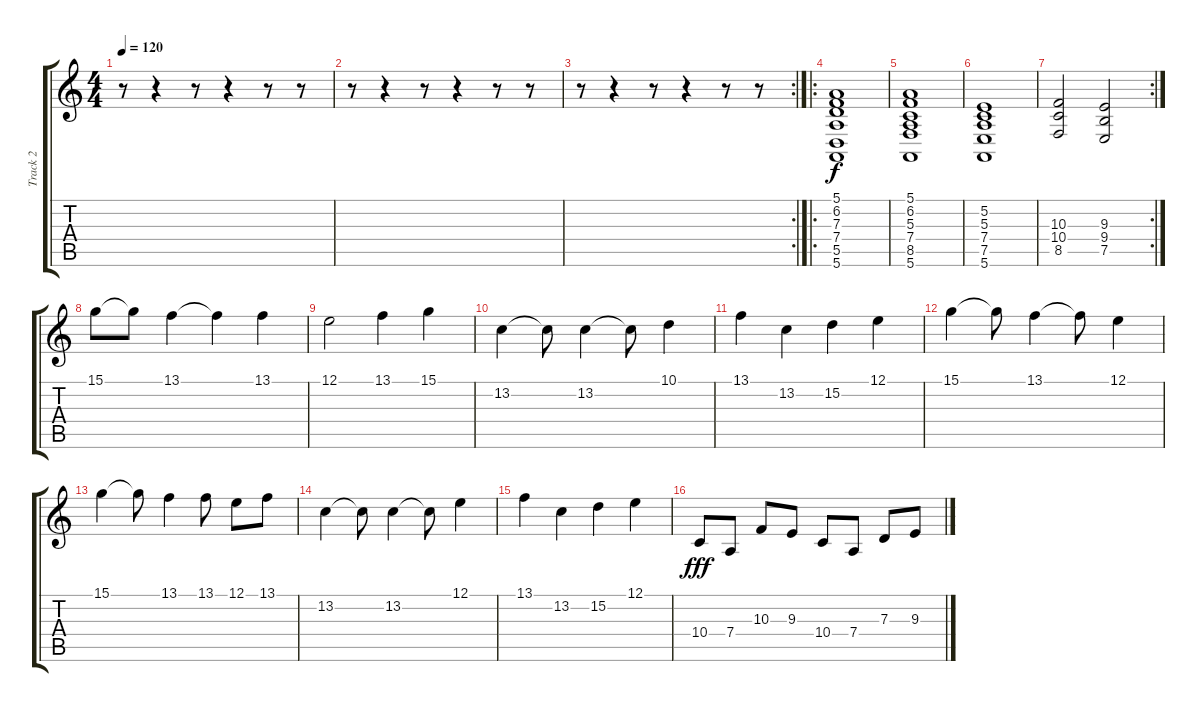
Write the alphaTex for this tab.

\track ("Track 2" "Track 2") {instrument flute}
\staff {score tabs}
\tuning (E4 B3 G3 D3 A2 E2) {hide}
\ts (4 4)
\tempo 120
\clef g2
\ks c
r.8{dy f} r.4 r.8 r.4 r.8 r.8 |
r.8 r.4 r.8 r.4 r.8 r.8 |
\rc 2
r.8 r.4 r.8 r.4 r.8 r.8 |
\ro
(5.1 6.2 7.3 7.4 5.5 5.6).1 |
(5.1 6.2 5.3 7.4 8.5 5.6).1 |
(5.2 5.3 7.4 7.5 5.6).1 |
\rc 2
(10.3 10.4 8.5).2 (9.3 9.4 7.5).2 |
15.1.8{volume 16} 15.1{t}.8 13.1.4 13.1{t}.4 13.1.4 |
12.1.2 13.1.4 15.1.4 |
13.2.4 13.2{t}.8 13.2.4 13.2{t}.8 10.1.4 |
13.1.4 13.2.4 15.2.4 12.1.4 |
15.1.4{volume 16} 15.1{t}.8 13.1.4 13.1{t}.8 12.1.4 |
15.1.4{volume 16} 15.1{t}.8 13.1.4 13.1.8 12.1.8 13.1.8 |
13.2.4 13.2{t}.8 13.2.4 13.2{t}.8 12.1.4 |
13.1.4 13.2.4 15.2.4 12.1.4 |
10.4.8{dy fff volume 16 instrument violin} 7.4.8 10.3.8 9.3.8 10.4.8 7.4.8 7.3.8 9.3.8
